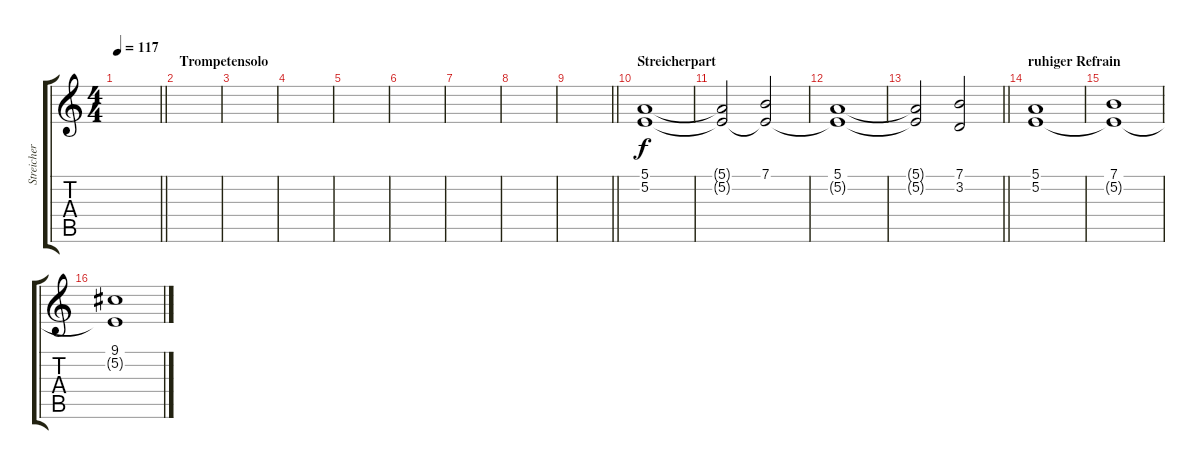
\track ("Streicher" "Streicher") {instrument stringensemble2}
\staff {score tabs}
\tuning (E4 B3 G3 D3 A2 E2) {hide}
\ts (4 4)
\tempo 117
\clef g2
\barLineRight lightlight
\ks c
|
\section ("" "Trompetensolo")
|
|
|
|
|
|
|
\barLineRight lightlight
|
\section ("" "Streicherpart")
(5.1 5.2).1 |
(5.1{t} 5.2{t}).2 (7.1 5.2{t}).2 |
(5.1 5.2{t}).1 |
\barLineRight lightlight
(5.1{t} 5.2{t}).2 (7.1 3.2).2 |
\section ("" "ruhiger Refrain")
(5.1 5.2).1 |
(7.1 5.2{t}).1 |
(9.1 5.2{t}).1
